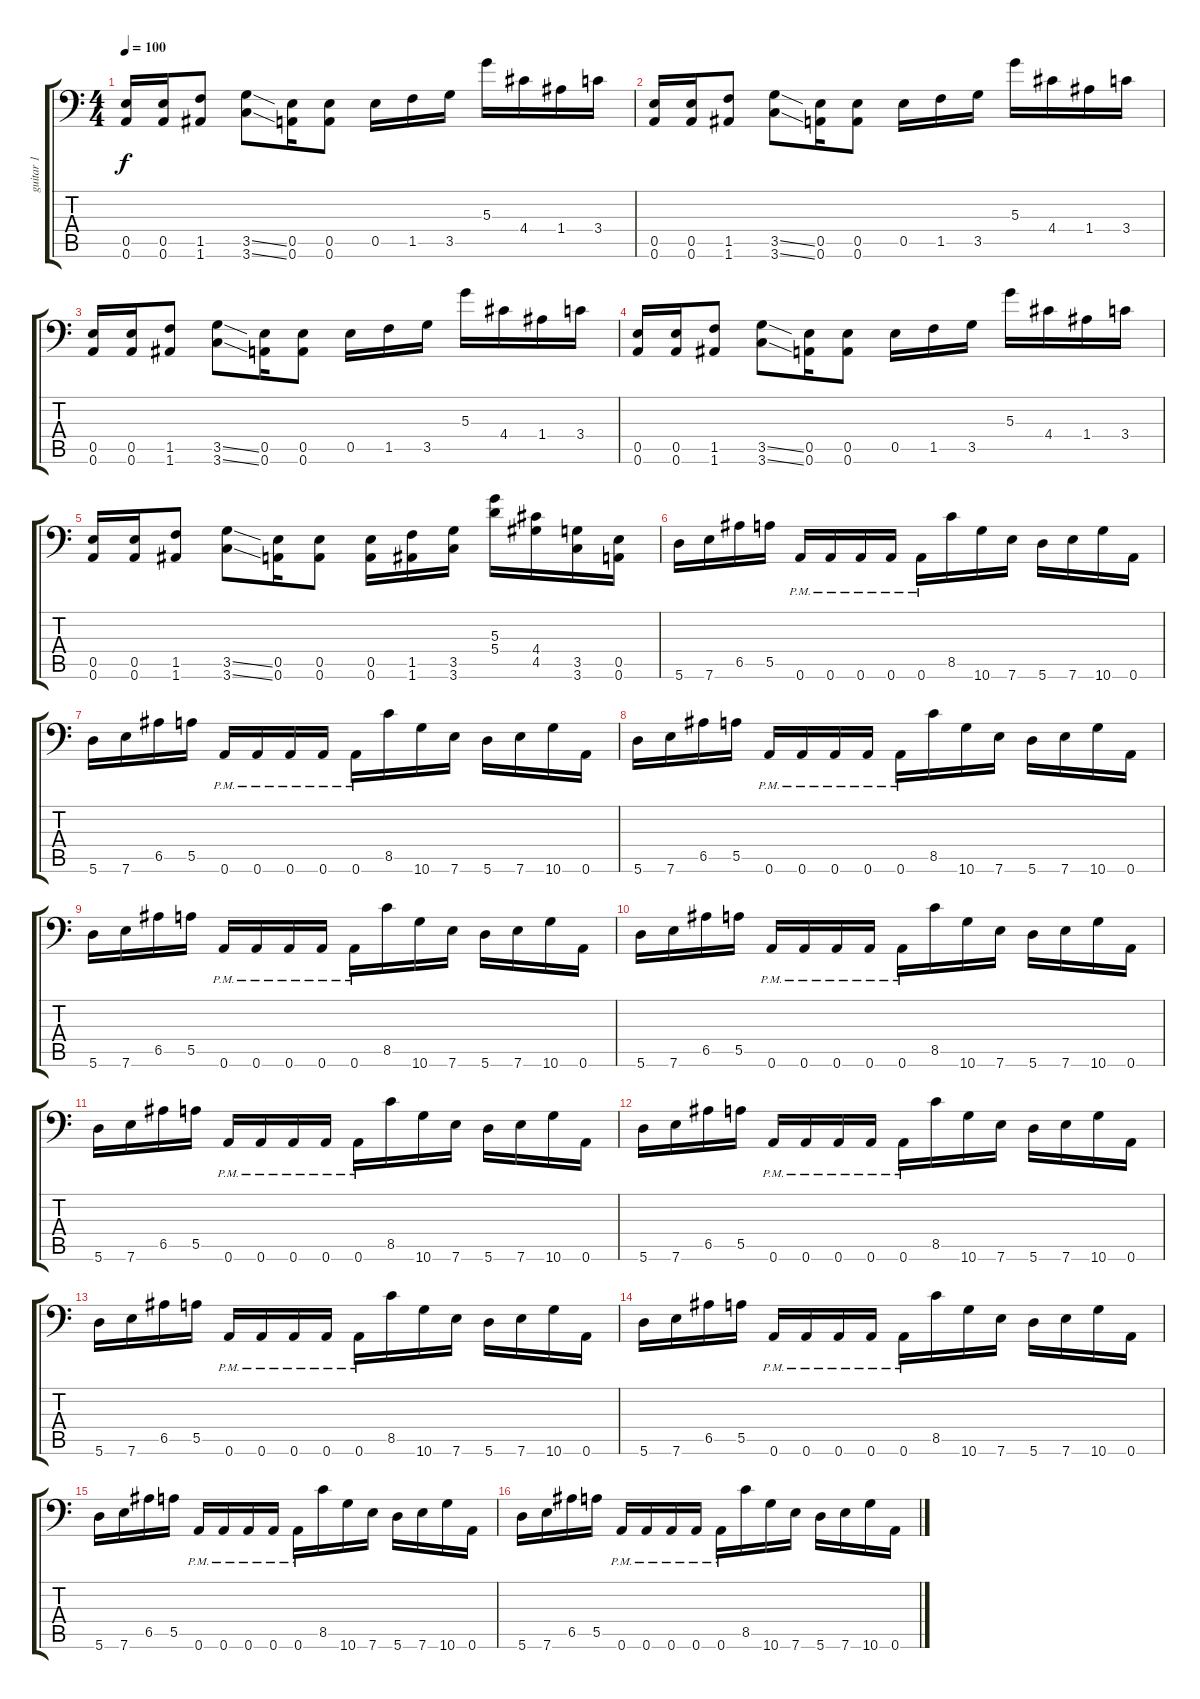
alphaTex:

\track ("guitar 1" "guitar 1") {instrument distortionguitar}
\staff {score tabs}
\tuning (B3 Gb3 D3 A2 E2 A1) {hide}
\ts (4 4)
\tempo 100
\clef f4
\ks c
(0.5 0.6).16{dy f} (0.5 0.6).16 (1.5 1.6).8 (3.5{ss} 3.6{ss}).8 (0.5 0.6).16 (0.5 0.6).8 0.5.16 1.5.16 3.5.16 5.3.16 4.4.16 1.4.16 3.4.16 |
(0.5 0.6).16 (0.5 0.6).16 (1.5 1.6).8 (3.5{ss} 3.6{ss}).8 (0.5 0.6).16 (0.5 0.6).8 0.5.16 1.5.16 3.5.16 5.3.16 4.4.16 1.4.16 3.4.16 |
(0.5 0.6).16 (0.5 0.6).16 (1.5 1.6).8 (3.5{ss} 3.6{ss}).8 (0.5 0.6).16 (0.5 0.6).8 0.5.16 1.5.16 3.5.16 5.3.16 4.4.16 1.4.16 3.4.16 |
(0.5 0.6).16 (0.5 0.6).16 (1.5 1.6).8 (3.5{ss} 3.6{ss}).8 (0.5 0.6).16 (0.5 0.6).8 0.5.16 1.5.16 3.5.16 5.3.16 4.4.16 1.4.16 3.4.16 |
(0.5 0.6).16 (0.5 0.6).16 (1.5 1.6).8 (3.5{ss} 3.6{ss}).8 (0.5 0.6).16 (0.5 0.6).8 (0.5 0.6).16 (1.5 1.6).16 (3.5 3.6).16 (5.3 5.4).16 (4.4 4.5).16 (3.5 3.6).16 (0.5 0.6).16 |
5.6.16 7.6.16 6.5.16 5.5.16 0.6{pm}.16 0.6{pm}.16 0.6{pm}.16 0.6{pm}.16 0.6{pm}.16 8.5.16 10.6.16 7.6.16 5.6.16 7.6.16 10.6.16 0.6.16 |
5.6.16 7.6.16 6.5.16 5.5.16 0.6{pm}.16 0.6{pm}.16 0.6{pm}.16 0.6{pm}.16 0.6{pm}.16 8.5.16 10.6.16 7.6.16 5.6.16 7.6.16 10.6.16 0.6.16 |
5.6.16 7.6.16 6.5.16 5.5.16 0.6{pm}.16 0.6{pm}.16 0.6{pm}.16 0.6{pm}.16 0.6{pm}.16 8.5.16 10.6.16 7.6.16 5.6.16 7.6.16 10.6.16 0.6.16 |
5.6.16 7.6.16 6.5.16 5.5.16 0.6{pm}.16 0.6{pm}.16 0.6{pm}.16 0.6{pm}.16 0.6{pm}.16 8.5.16 10.6.16 7.6.16 5.6.16 7.6.16 10.6.16 0.6.16 |
5.6.16 7.6.16 6.5.16 5.5.16 0.6{pm}.16 0.6{pm}.16 0.6{pm}.16 0.6{pm}.16 0.6{pm}.16 8.5.16 10.6.16 7.6.16 5.6.16 7.6.16 10.6.16 0.6.16 |
5.6.16 7.6.16 6.5.16 5.5.16 0.6{pm}.16 0.6{pm}.16 0.6{pm}.16 0.6{pm}.16 0.6{pm}.16 8.5.16 10.6.16 7.6.16 5.6.16 7.6.16 10.6.16 0.6.16 |
5.6.16 7.6.16 6.5.16 5.5.16 0.6{pm}.16 0.6{pm}.16 0.6{pm}.16 0.6{pm}.16 0.6{pm}.16 8.5.16 10.6.16 7.6.16 5.6.16 7.6.16 10.6.16 0.6.16 |
5.6.16 7.6.16 6.5.16 5.5.16 0.6{pm}.16 0.6{pm}.16 0.6{pm}.16 0.6{pm}.16 0.6{pm}.16 8.5.16 10.6.16 7.6.16 5.6.16 7.6.16 10.6.16 0.6.16 |
5.6.16 7.6.16 6.5.16 5.5.16 0.6{pm}.16 0.6{pm}.16 0.6{pm}.16 0.6{pm}.16 0.6{pm}.16 8.5.16 10.6.16 7.6.16 5.6.16 7.6.16 10.6.16 0.6.16 |
5.6.16 7.6.16 6.5.16 5.5.16 0.6{pm}.16 0.6{pm}.16 0.6{pm}.16 0.6{pm}.16 0.6{pm}.16 8.5.16 10.6.16 7.6.16 5.6.16 7.6.16 10.6.16 0.6.16 |
5.6.16 7.6.16 6.5.16 5.5.16 0.6{pm}.16 0.6{pm}.16 0.6{pm}.16 0.6{pm}.16 0.6{pm}.16 8.5.16 10.6.16 7.6.16 5.6.16 7.6.16 10.6.16 0.6.16
